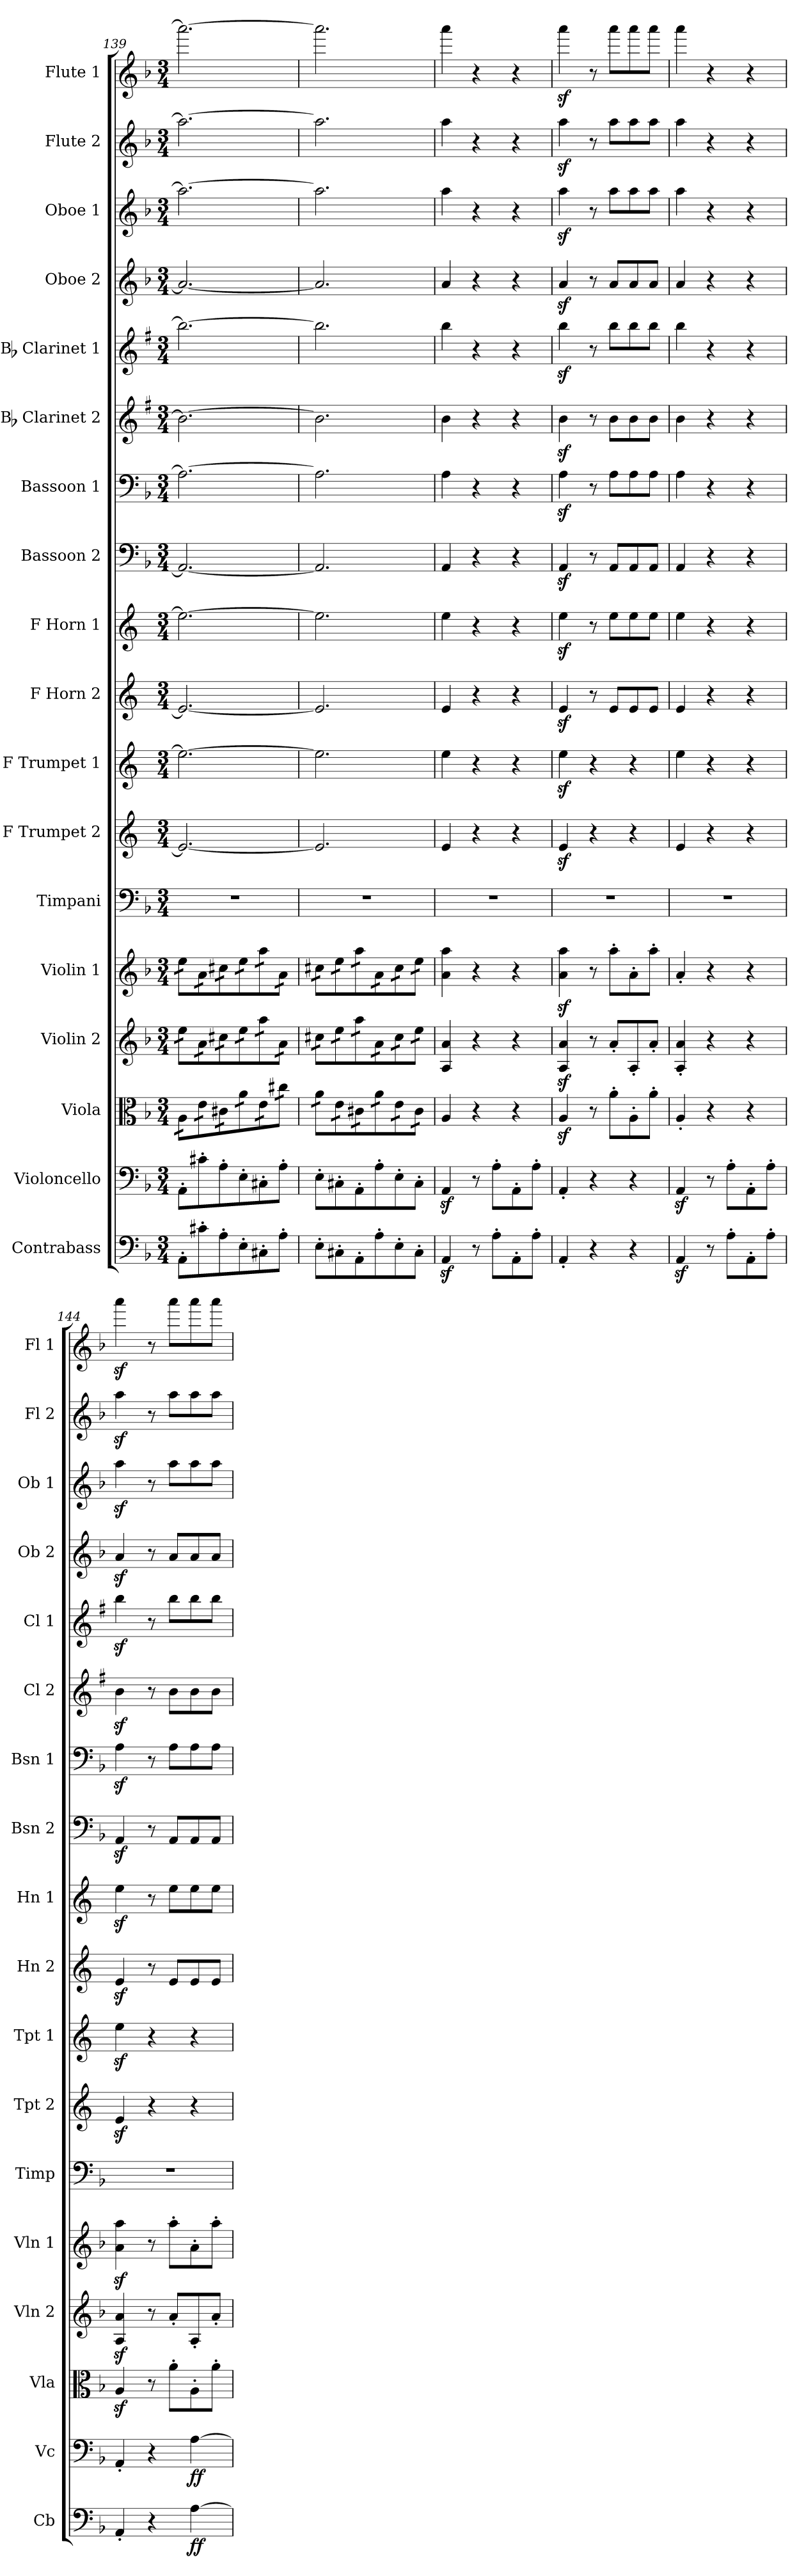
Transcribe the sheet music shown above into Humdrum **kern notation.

**kern	**dynam	**kern	**dynam	**kern	**kern	**kern	**kern	**kern	**kern	**kern	**kern	**kern	**kern	**kern	**kern	**kern	**kern	**kern	**kern
*part18	*part18	*part17	*part17	*part16	*part15	*part14	*part13	*part12	*part11	*part10	*part9	*part8	*part7	*part6	*part5	*part4	*part3	*part2	*part1
*staff18	*staff18	*staff17	*staff17	*staff16	*staff15	*staff14	*staff13	*staff12	*staff11	*staff10	*staff9	*staff8	*staff7	*staff6	*staff5	*staff4	*staff3	*staff2	*staff1
*I"Contrabass	*	*I"Violoncello	*	*I"Viola	*I"Violin 2	*I"Violin 1	*I"Timpani	*I"F Trumpet 2	*I"F Trumpet 1	*I"F Horn 2	*I"F Horn 1	*I"Bassoon 2	*I"Bassoon 1	*I"Bb Clarinet 2	*I"Bb Clarinet 1	*I"Oboe 2	*I"Oboe 1	*I"Flute 2	*I"Flute 1
*I'Cb	*	*I'Vc	*	*I'Vla	*I'Vln 2	*I'Vln 1	*I'Timp	*I'Tpt 2	*I'Tpt 1	*I'Hn 2	*I'Hn 1	*I'Bsn 2	*I'Bsn 1	*I'Cl 2	*I'Cl 1	*I'Ob 2	*I'Ob 1	*I'Fl 2	*I'Fl 1
!!LO:PB:g=z
*clefF4	*	*clefF4	*	*clefC3	*clefG2	*clefG2	*clefF4	*clefG2	*clefG2	*clefG2	*clefG2	*clefF4	*clefF4	*clefG2	*clefG2	*clefG2	*clefG2	*clefG2	*clefG2
*ITrd7c12	*	*	*	*	*	*	*	*ITrd-3c-5	*ITrd-3c-5	*ITrd4c7	*ITrd4c7	*	*	*ITrd1c2	*ITrd1c2	*	*	*	*
*k[b-]	*	*k[b-]	*	*k[b-]	*k[b-]	*k[b-]	*k[b-]	*k[b-]	*k[b-]	*k[b-]	*k[b-]	*k[b-]	*k[b-]	*k[b-]	*k[b-]	*k[b-]	*k[b-]	*k[b-]	*k[b-]
*M3/4	*	*M3/4	*	*M3/4	*M3/4	*M3/4	*M3/4	*M3/4	*M3/4	*M3/4	*M3/4	*M3/4	*M3/4	*M3/4	*M3/4	*M3/4	*M3/4	*M3/4	*M3/4
=139	=139	=139	=139	=139	=139	=139	=139	=139	=139	=139	=139	=139	=139	=139	=139	=139	=139	=139	=139
*	*	*	*	*tremolo	*	*	*	*	*	*	*	*	*	*	*	*	*	*	*
*	*	*	*	*	*tremolo	*	*	*	*	*	*	*	*	*	*	*	*	*	*
*	*	*	*	*	*	*tremolo	*	*	*	*	*	*	*	*	*	*	*	*	*
8AAA'\L	.	8AA'\L	.	16A\LL	16ee\LL	16ee\LL	2.r	2.a/_	2.aa\_	2.A/_	2.a\_	2.AA/_	2.A\_	2.a\_	2.aa\_	2.a/_	2.aa\_	2.aa\_	2.aaa\_
.	.	.	.	16A\	16ee\	16ee\	.	.	.	.	.	.	.	.	.	.	.	.	.
8C#X'\	.	8c#X'\	.	16e\	16a\	16a\	.	.	.	.	.	.	.	.	.	.	.	.	.
.	.	.	.	16e\	16a\	16a\	.	.	.	.	.	.	.	.	.	.	.	.	.
8AA'\	.	8A'\	.	16c#X\	16cc#X\	16cc#X\	.	.	.	.	.	.	.	.	.	.	.	.	.
.	.	.	.	16c#X\	16cc#X\	16cc#X\	.	.	.	.	.	.	.	.	.	.	.	.	.
8EE'\	.	8E'\	.	16a\	16ee\	16ee\	.	.	.	.	.	.	.	.	.	.	.	.	.
.	.	.	.	16a\	16ee\	16ee\	.	.	.	.	.	.	.	.	.	.	.	.	.
8CC#X'\	.	8C#X'\	.	16e\	16aa\	16aa\	.	.	.	.	.	.	.	.	.	.	.	.	.
.	.	.	.	16e\	16aa\	16aa\	.	.	.	.	.	.	.	.	.	.	.	.	.
8AA'\J	.	8A'\J	.	16cc#X\	16a\	16a\	.	.	.	.	.	.	.	.	.	.	.	.	.
.	.	.	.	16cc#X\JJ	16a\JJ	16a\JJ	.	.	.	.	.	.	.	.	.	.	.	.	.
=140	=140	=140	=140	=140	=140	=140	=140	=140	=140	=140	=140	=140	=140	=140	=140	=140	=140	=140	=140
8EE'\L	.	8E'\L	.	16a\LL	16cc#X\LL	16cc#X\LL	2.r	2.a/]	2.aa\]	2.A/]	2.a\]	2.AA/]	2.A\]	2.a\]	2.aa\]	2.a/]	2.aa\]	2.aa\]	2.aaa\]
.	.	.	.	16a\	16cc#X\	16cc#X\	.	.	.	.	.	.	.	.	.	.	.	.	.
8CC#X'\	.	8C#X'\	.	16e\	16ee\	16ee\	.	.	.	.	.	.	.	.	.	.	.	.	.
.	.	.	.	16e\	16ee\	16ee\	.	.	.	.	.	.	.	.	.	.	.	.	.
8AAA'\	.	8AA'\	.	16c#X\	16aa\	16aa\	.	.	.	.	.	.	.	.	.	.	.	.	.
.	.	.	.	16c#X\	16aa\	16aa\	.	.	.	.	.	.	.	.	.	.	.	.	.
8AA'\	.	8A'\	.	16a\	16a\	16a\	.	.	.	.	.	.	.	.	.	.	.	.	.
.	.	.	.	16a\	16a\	16a\	.	.	.	.	.	.	.	.	.	.	.	.	.
8EE'\	.	8E'\	.	16e\	16cc#\	16cc#\	.	.	.	.	.	.	.	.	.	.	.	.	.
.	.	.	.	16e\	16cc#\	16cc#\	.	.	.	.	.	.	.	.	.	.	.	.	.
8CC#'\J	.	8C#'\J	.	16c#\	16ee\	16ee\	.	.	.	.	.	.	.	.	.	.	.	.	.
.	.	.	.	16c#\JJ	16ee\JJ	16ee\JJ	.	.	.	.	.	.	.	.	.	.	.	.	.
*	*	*	*	*	*	*Xtremolo	*	*	*	*	*	*	*	*	*	*	*	*	*
*	*	*	*	*	*Xtremolo	*	*	*	*	*	*	*	*	*	*	*	*	*	*
*	*	*	*	*Xtremolo	*	*	*	*	*	*	*	*	*	*	*	*	*	*	*
=141	=141	=141	=141	=141	=141	=141	=141	=141	=141	=141	=141	=141	=141	=141	=141	=141	=141	=141	=141
4AAAz</	.	4AAz</	.	4A/	4A/ 4a/	4a\ 4aa\	2.r	4a/	4aa\	4A/	4a\	4AA/	4A\	4a\	4aa\	4a/	4aa\	4aa\	4aaa\
8r	.	8r	.	4r	4r	4r	.	4r	4r	4r	4r	4r	4r	4r	4r	4r	4r	4r	4r
8AA'\L	.	8A'\L	.	.	.	.	.	.	.	.	.	.	.	.	.	.	.	.	.
8AAA'\	.	8AA'\	.	4r	4r	4r	.	4r	4r	4r	4r	4r	4r	4r	4r	4r	4r	4r	4r
8AA'\J	.	8A'\J	.	.	.	.	.	.	.	.	.	.	.	.	.	.	.	.	.
=142	=142	=142	=142	=142	=142	=142	=142	=142	=142	=142	=142	=142	=142	=142	=142	=142	=142	=142	=142
4AAA'/	.	4AA'/	.	4Az</	4A/z< 4a/z<	4a\z< 4aa\z<	2.r	4az</	4aaz<\	4Az</	4az<\	4AAz</	4Az<\	4az<\	4aaz<\	4az</	4aaz<\	4aaz<\	4aaaz<\
4r	.	4r	.	8r	8r	8r	.	4r	4r	8r	8r	8r	8r	8r	8r	8r	8r	8r	8r
.	.	.	.	8a'\L	8a'/L	8aa'\L	.	.	.	8A/L	8a\L	8AA/L	8A\L	8a\L	8aa\L	8a/L	8aa\L	8aa\L	8aaa\L
4r	.	4r	.	8A'\	8A'/	8a'\	.	4r	4r	8A/	8a\	8AA/	8A\	8a\	8aa\	8a/	8aa\	8aa\	8aaa\
.	.	.	.	8a'\J	8a'/J	8aa'\J	.	.	.	8A/J	8a\J	8AA/J	8A\J	8a\J	8aa\J	8a/J	8aa\J	8aa\J	8aaa\J
=143	=143	=143	=143	=143	=143	=143	=143	=143	=143	=143	=143	=143	=143	=143	=143	=143	=143	=143	=143
4AAAz</	.	4AAz</	.	4A'/	4A/' 4a/'	4a'/	2.r	4a/	4aa\	4A/	4a\	4AA/	4A\	4a\	4aa\	4a/	4aa\	4aa\	4aaa\
8r	.	8r	.	4r	4r	4r	.	4r	4r	4r	4r	4r	4r	4r	4r	4r	4r	4r	4r
8AA'\L	.	8A'\L	.	.	.	.	.	.	.	.	.	.	.	.	.	.	.	.	.
8AAA'\	.	8AA'\	.	4r	4r	4r	.	4r	4r	4r	4r	4r	4r	4r	4r	4r	4r	4r	4r
8AA'\J	.	8A'\J	.	.	.	.	.	.	.	.	.	.	.	.	.	.	.	.	.
=144	=144	=144	=144	=144	=144	=144	=144	=144	=144	=144	=144	=144	=144	=144	=144	=144	=144	=144	=144
4AAA'/	.	4AA'/	.	4Az</	4A/z< 4a/z<	4a\z< 4aa\z<	2.r	4az</	4aaz<\	4Az</	4az<\	4AAz</	4Az<\	4az<\	4aaz<\	4az</	4aaz<\	4aaz<\	4aaaz<\
4r	.	4r	.	8r	8r	8r	.	4r	4r	8r	8r	8r	8r	8r	8r	8r	8r	8r	8r
.	.	.	.	8a'\L	8a'/L	8aa'\L	.	.	.	8A/L	8a\L	8AA/L	8A\L	8a\L	8aa\L	8a/L	8aa\L	8aa\L	8aaa\L
!	!LO:DY:b	!	!LO:DY:b	!	!	!	!	!	!	!	!	!	!	!	!	!	!	!	!
[4AA\	ff	[4A\	ff	8A'\	8A'/	8a'\	.	4r	4r	8A/	8a\	8AA/	8A\	8a\	8aa\	8a/	8aa\	8aa\	8aaa\
.	.	.	.	8a'\J	8a'/J	8aa'\J	.	.	.	8A/J	8a\J	8AA/J	8A\J	8a\J	8aa\J	8a/J	8aa\J	8aa\J	8aaa\J
=	=	=	=	=	=	=	=	=	=	=	=	=	=	=	=	=	=	=	=
*-	*-	*-	*-	*-	*-	*-	*-	*-	*-	*-	*-	*-	*-	*-	*-	*-	*-	*-	*-
